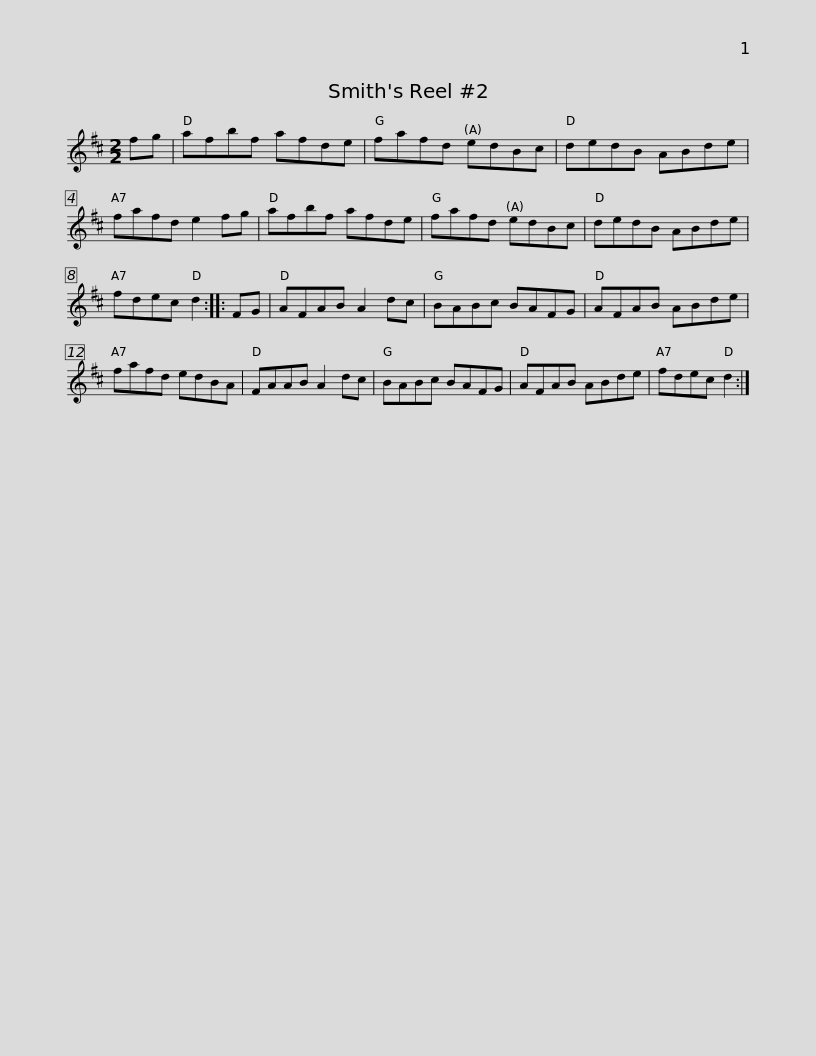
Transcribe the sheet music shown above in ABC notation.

X:1
L:1/8
M:2/2
I:linebreak $
K:D
V:1 treble
V:1
 fg | afbf afde | fafd edBc | dedB ABde | fafd e2 fg | %5
 afbf afde |$ fafd edBc | dedB ABde | fdec d2 :: FG | %10
 AFAB A2 dc | BABc BAFG |$ AFAB ABde | fafd edBA | FAAB A2 dc | %15
 BABc BAFG | AFAB ABde | fdec d2 :| %18
